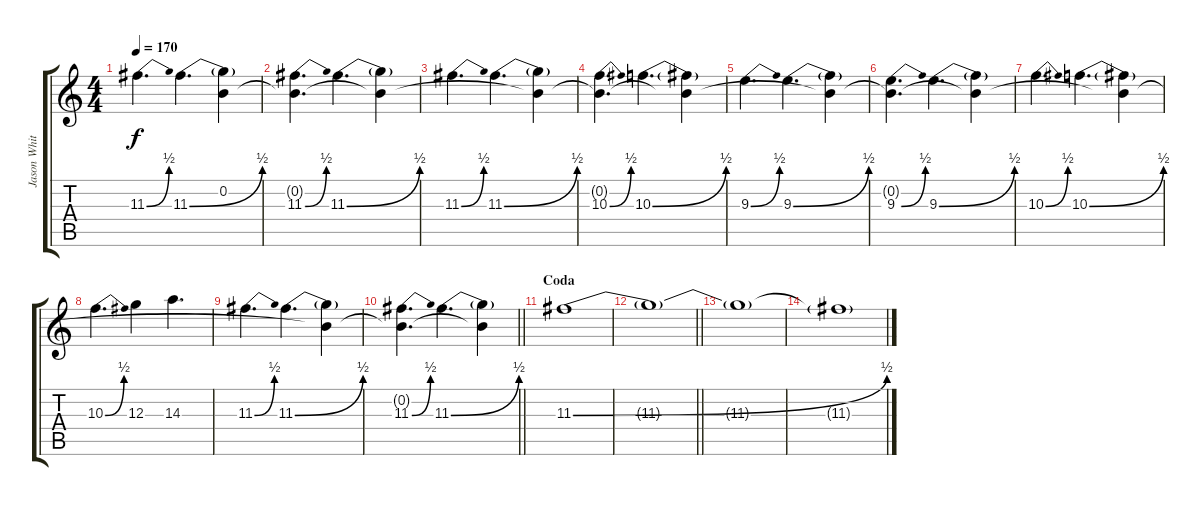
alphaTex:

\track ("Jason White" "Jason Whit") {instrument overdrivenguitar}
\staff {score tabs}
\tuning (E4 B3 G3 D3 A2 E2) {hide}
\ts (4 4)
\tempo 170
\clef g2
\ks c
11.3{be (bend 0 0 60 2)}.4{d dy f} 11.3{be (bend 0 0 60 2)}.4{d} (0.2{t} 11.3{t}).4 |
(0.2{t} 11.3{be (bend 0 0 60 2)}).4{d} 11.3{be (bend 0 0 60 2)}.4{d} (0.2{t} 11.3{t}).4 |
11.3{be (bend 0 0 60 2)}.4{d} 11.3{be (bend 0 0 60 2)}.4{d} (0.2{t} 11.3{t}).4 |
(0.2{t} 10.3{be (bend 0 0 60 2)}).4{d} 10.3{be (bend 0 0 60 2)}.4{d} (0.2{t} 10.3{t}).4 |
9.3{be (bend 0 0 60 2)}.4{d volume 16} 9.3{be (bend 0 0 60 2)}.4{d} (0.2{t} 9.3{t}).4 |
(0.2{t} 9.3{be (bend 0 0 60 2)}).4{d} 9.3{be (bend 0 0 60 2)}.4{d} (0.2{t} 9.3{t}).4 |
10.3{be (bend 0 0 60 2)}.4{d} 10.3{be (bend 0 0 60 2)}.4{d} (0.2{t} 10.3{t}).4 |
10.3{be (bend 0 0 60 2)}.4{d} 12.3.4 14.3.4{d} |
11.3{be (bend 0 0 60 2)}.4{d} 11.3{be (bend 0 0 60 2)}.4{d} (0.2{t} 11.3{t}).4 |
\barLineRight lightlight
(0.2{t} 11.3{be (bend 0 0 60 2)}).4{d} 11.3{be (bend 0 0 60 2)}.4{d} (0.2{t} 11.3{t}).4 |
\section ("" "Coda")
11.3{be (bend 0 0 60 2)}.1 |
\barLineRight lightlight
11.3{t}.1 |
11.3{t}.1 |
11.3{t}.1
